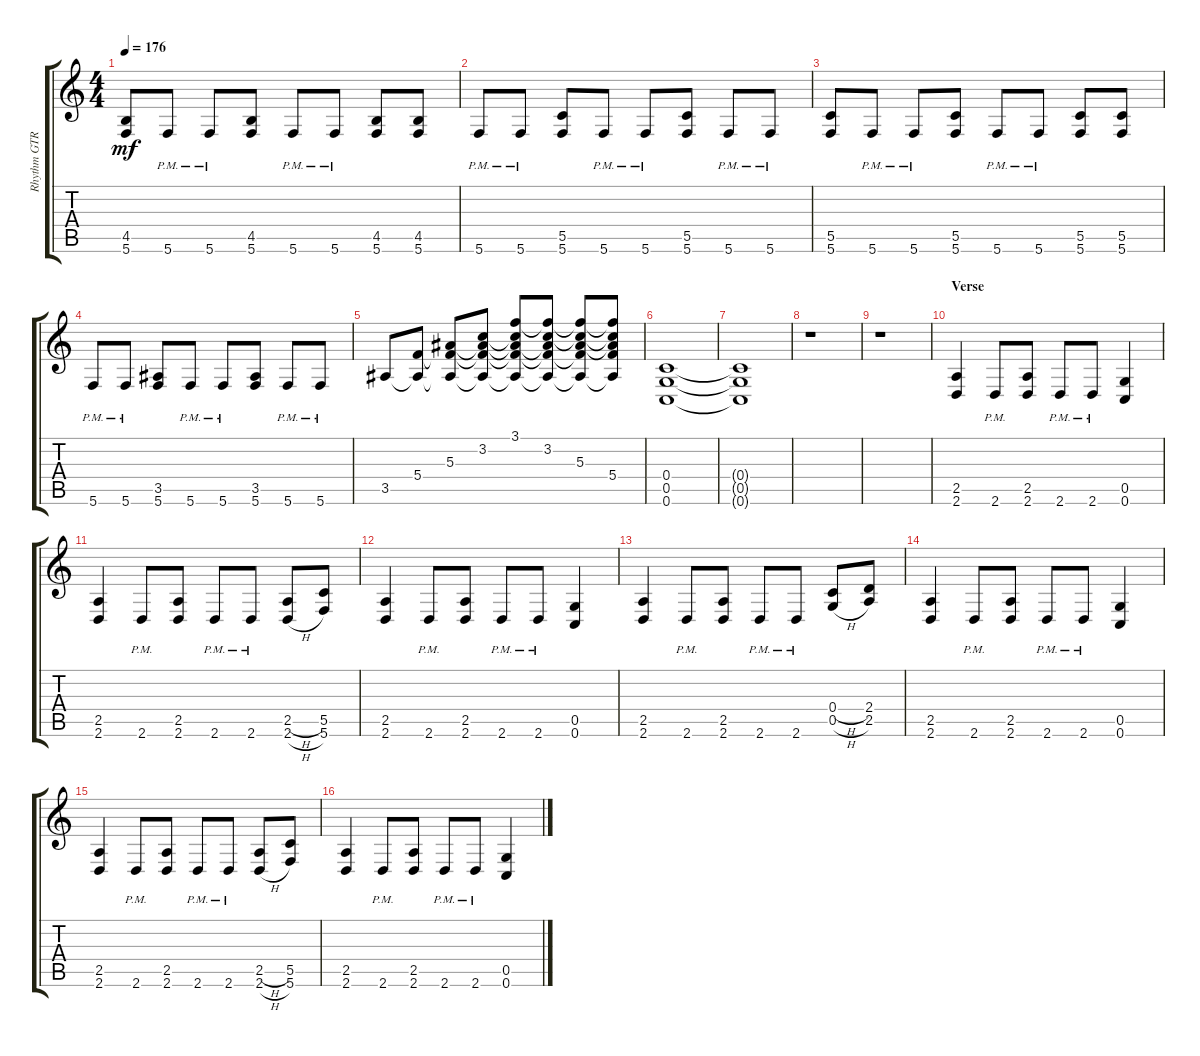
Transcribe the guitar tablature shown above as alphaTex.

\track ("Rhythm GTR 1" "Rhythm GTR") {instrument overdrivenguitar}
\staff {score tabs}
\tuning (D4 A3 F3 C3 G2 C2) {hide}
\ts (4 4)
\tempo 176
\clef g2
\ks aminor
(4.5 5.6).8{dy mf} 5.6{pm}.8 5.6{pm}.8 (4.5 5.6).8 5.6{pm}.8 5.6{pm}.8 (4.5 5.6).8 (4.5 5.6).8 |
5.6{pm}.8 5.6{pm}.8 (5.5 5.6).8 5.6{pm}.8 5.6{pm}.8 (5.5 5.6).8 5.6{pm}.8 5.6{pm}.8 |
(5.5 5.6).8 5.6{pm}.8 5.6{pm}.8 (5.5 5.6).8 5.6{pm}.8 5.6{pm}.8 (5.5 5.6).8 (5.5 5.6).8 |
5.6{pm}.8 5.6{pm}.8 (3.5 5.6).8 5.6{pm}.8 5.6{pm}.8 (3.5 5.6).8 5.6{pm}.8 5.6{pm}.8 |
3.5.8 (5.4 3.5{t}).8 (5.3 5.4{t} 3.5{t}).8 (3.2 5.3{t} 5.4{t} 3.5{t}).8 (3.1 3.2{t} 5.3{t} 5.4{t} 3.5{t}).8 (3.1{t} 3.2 5.3{t} 5.4{t} 3.5{t}).8 (3.1{t} 3.2{t} 5.3 5.4{t} 3.5{t}).8 (3.1{t} 3.2{t} 5.3{t} 5.4 3.5{t}).8 |
(0.4 0.5 0.6).1 |
(0.4{t} 0.5{t} 0.6{t}).1 |
r.1 |
r.1 |
\section ("" "Verse")
(2.5 2.6).4 2.6{pm}.8 (2.5 2.6).8 2.6{pm}.8 2.6{pm}.8 (0.5 0.6).4 |
(2.5 2.6).4 2.6{pm}.8 (2.5 2.6).8 2.6{pm}.8 2.6{pm}.8 (2.5{h} 2.6{h}).8 (5.5 5.6).8 |
(2.5 2.6).4 2.6{pm}.8 (2.5 2.6).8 2.6{pm}.8 2.6{pm}.8 (0.5 0.6).4 |
(2.5 2.6).4 2.6{pm}.8 (2.5 2.6).8 2.6{pm}.8 2.6{pm}.8 (0.4{h} 0.5{h}).8 (2.4 2.5).8 |
(2.5 2.6).4 2.6{pm}.8 (2.5 2.6).8 2.6{pm}.8 2.6{pm}.8 (0.5 0.6).4 |
(2.5 2.6).4 2.6{pm}.8 (2.5 2.6).8 2.6{pm}.8 2.6{pm}.8 (2.5{h} 2.6{h}).8 (5.5 5.6).8 |
(2.5 2.6).4 2.6{pm}.8 (2.5 2.6).8 2.6{pm}.8 2.6{pm}.8 (0.5 0.6).4
